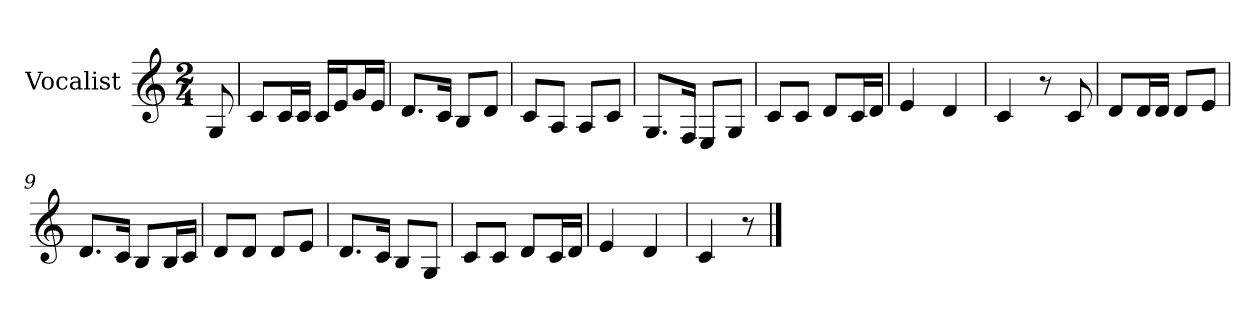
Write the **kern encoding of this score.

**kern
*part1
*staff1
*I"Vocalist
*k[]
*C:
*M2/4
=
8G
=1
8cL
16cL
16cJJ
16cLL
16eJ
16gL
16eJJ
=2
8.dL
16cJk
8BL
8dJ
=3
8cL
8AJ
8AL
8cJ
=4
8.GL
16FJk
8EL
8GJ
=5
8cL
8cJ
8dL
16cL
16dJJ
=6
4e
4d
=7
4c
8r
8c
=8
8dL
16dL
16dJJ
8dL
8eJ
=9
8.dL
16cJk
8BL
16BL
16cJJ
=10
8dL
8dJ
8dL
8eJ
=11
8.dL
16cJk
8BL
8GJ
=12
8cL
8cJ
8dL
16cL
16dJJ
=13
4e
4d
=14
4c
8r
==
*-
